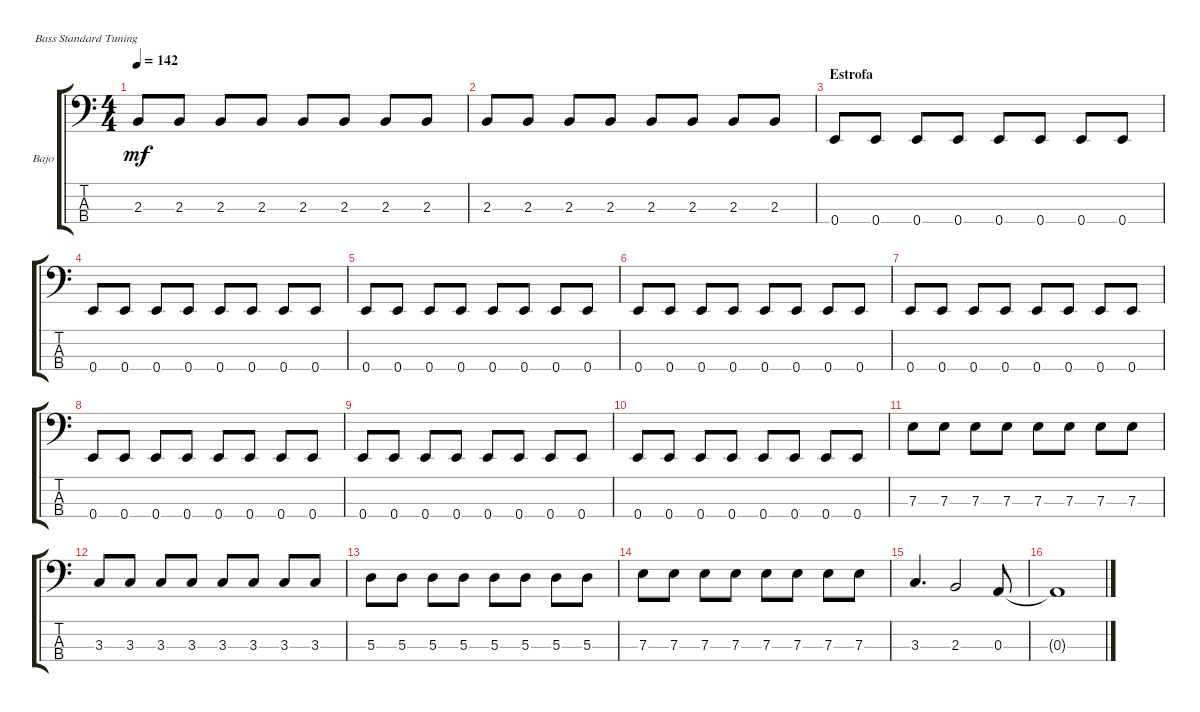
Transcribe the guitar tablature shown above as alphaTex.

\bracketExtendMode groupsimilarinstruments
\firstSystemTrackNameOrientation horizontal
\otherSystemsTrackNameOrientation horizontal
\track ("Bajo" "Bajo") {instrument electricbassfinger}
\staff {score tabs}
\tuning (G2 D2 A1 E1)
\ts (4 4)
\tempo 142
\clef f4
\ks c
2.3.8{dy mf} 2.3.8 2.3.8 2.3.8 2.3.8 2.3.8 2.3.8 2.3.8 |
2.3.8 2.3.8 2.3.8 2.3.8 2.3.8 2.3.8 2.3.8 2.3.8 |
\section ("" "Estrofa")
0.4.8 0.4.8 0.4.8 0.4.8 0.4.8 0.4.8 0.4.8 0.4.8 |
0.4.8 0.4.8 0.4.8 0.4.8 0.4.8 0.4.8 0.4.8 0.4.8 |
0.4.8 0.4.8 0.4.8 0.4.8 0.4.8 0.4.8 0.4.8 0.4.8 |
0.4.8 0.4.8 0.4.8 0.4.8 0.4.8 0.4.8 0.4.8 0.4.8 |
0.4.8 0.4.8 0.4.8 0.4.8 0.4.8 0.4.8 0.4.8 0.4.8 |
0.4.8 0.4.8 0.4.8 0.4.8 0.4.8 0.4.8 0.4.8 0.4.8 |
0.4.8 0.4.8 0.4.8 0.4.8 0.4.8 0.4.8 0.4.8 0.4.8 |
0.4.8 0.4.8 0.4.8 0.4.8 0.4.8 0.4.8 0.4.8 0.4.8 |
7.3.8 7.3.8 7.3.8 7.3.8 7.3.8 7.3.8 7.3.8 7.3.8 |
3.3.8 3.3.8 3.3.8 3.3.8 3.3.8 3.3.8 3.3.8 3.3.8 |
5.3.8 5.3.8 5.3.8 5.3.8 5.3.8 5.3.8 5.3.8 5.3.8 |
7.3.8 7.3.8 7.3.8 7.3.8 7.3.8 7.3.8 7.3.8 7.3.8 |
3.3.4{d} 2.3.2 0.3.8 |
0.3{t}.1
